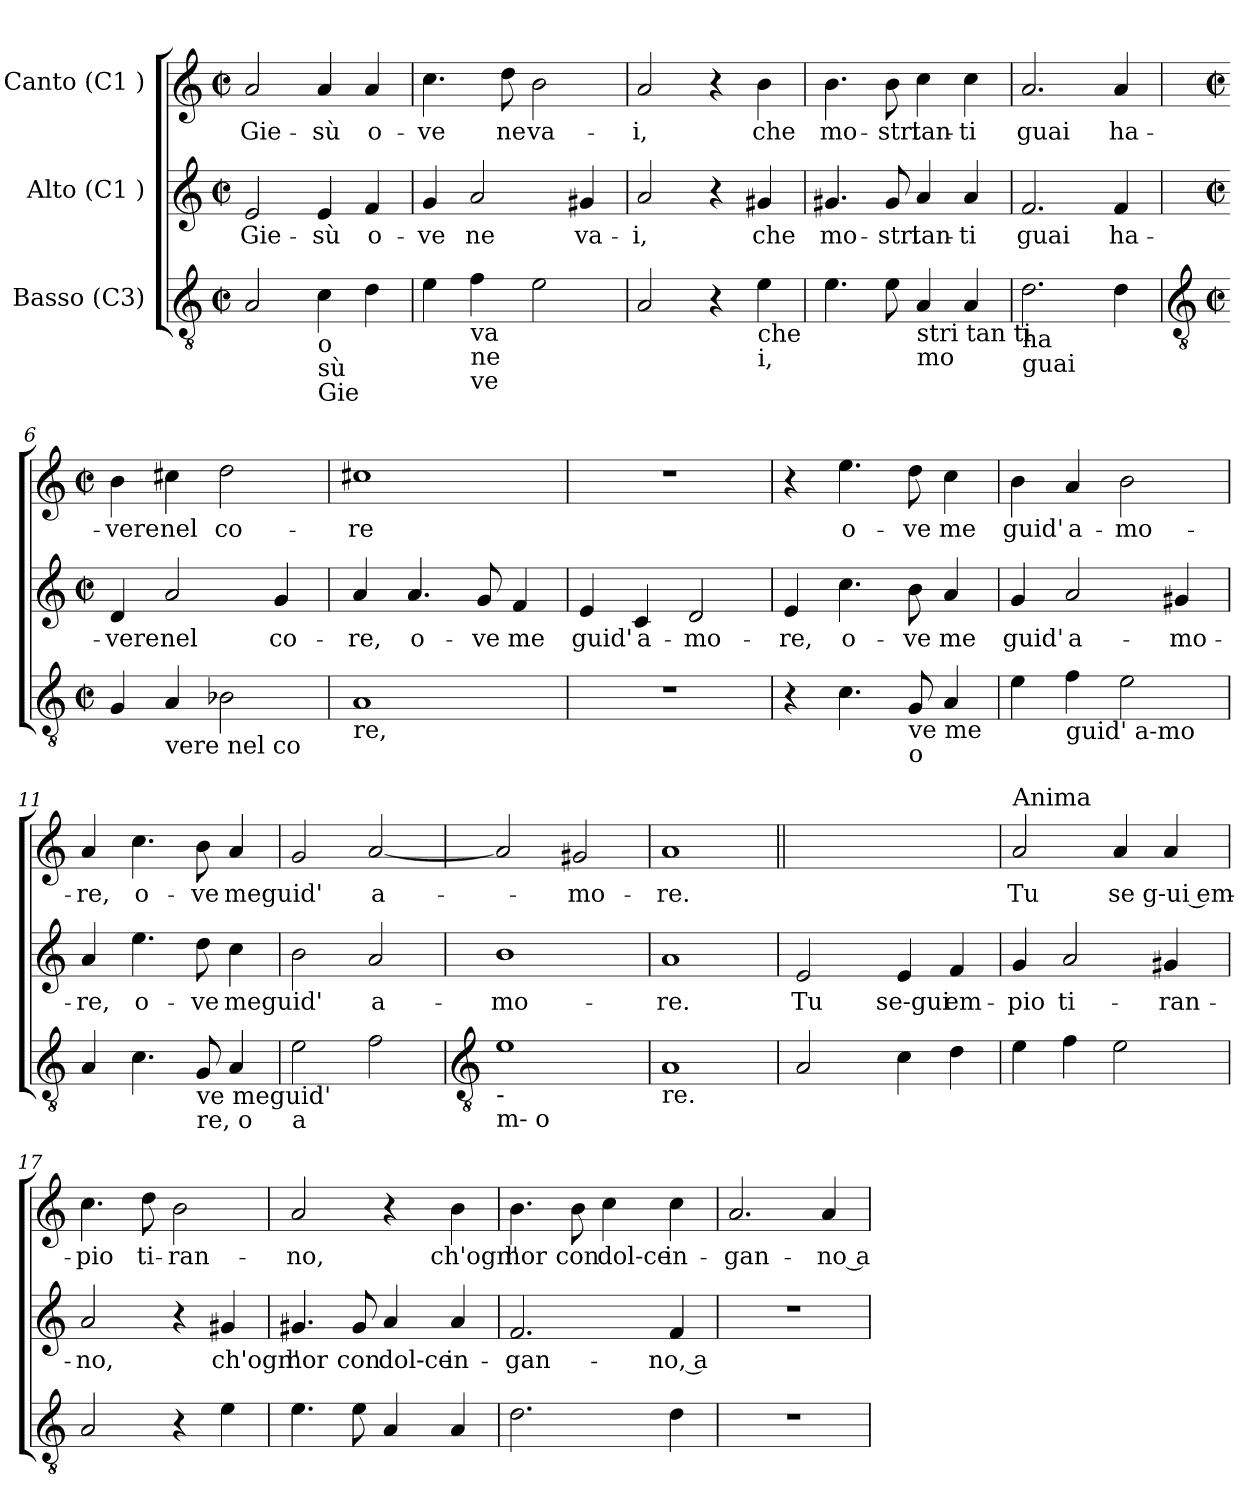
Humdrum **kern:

**kern	**kern	**text	**kern	**text
*part3	*part2	*part2	*part1	*part1
*staff3	*staff2	*staff2	*staff1	*staff1
*I"Basso (C3)	*I"Alto (C1 )	*	*I"Canto (C1 )	*
*clefGv2	*clefG2	*	*clefG2	*
*k[]	*k[]	*	*k[]	*
*C:	*C:	*	*C:	*
*M2/2	*M2/2	*	*M2/2	*
*met(c|)	*met(c|)	*	*met(c|)	*
=1	=1	=1	=1	=1
!	!	!LO:LY:b	!	!LO:LY:b
2A/	2e/	Gie-	2a/	Gie-
!LO:TX:b:t=o	!	!	!	!
!LO:TX:b:t=sù	!	!	!	!
!LO:TX:b:t=Gie	!	!	!	!
!	!	!LO:LY:b	!	!LO:LY:b
4c\	4e/	-sù	4a/	-sù
!	!	!LO:LY:b	!	!LO:LY:b
4d\	4f/	o-	4a/	o-
=2	=2	=2	=2	=2
!	!	!LO:LY:b	!	!LO:LY:b
4e\	4g/	-ve	4.cc\	-ve
!LO:TX:b:t=va	!	!	!	!
!LO:TX:b:t=ne	!	!	!	!
!LO:TX:b:t=ve	!	!	!	!
!	!	!LO:LY:b	!	!
4f\	2a/	ne	.	.
!	!	!	!	!LO:LY:b
.	.	.	8dd\	ne
!	!	!	!	!LO:LY:b
2e\	.	.	2b\	va-
!	!	!LO:LY:b	!	!
.	4g#X/	va-	.	.
=3	=3	=3	=3	=3
!	!	!LO:LY:b	!	!LO:LY:b
2A/	2a/	-i,	2a/	-i,
4r	4r	.	4r	.
!LO:TX:b:t=che	!	!	!	!
!LO:TX:b:t=i,	!	!	!	!
!	!	!LO:LY:b	!	!LO:LY:b
4e\	4g#X/	che	4b\	che
=4	=4	=4	=4	=4
!	!	!LO:LY:b	!	!LO:LY:b
4.e\	4.g#X/	mo-	4.b\	mo-
!	!	!LO:LY:b	!	!LO:LY:b
8e\	8g#/	-stri	8b\	-stri
!LO:TX:b:t=stri tan ti	!	!	!	!
!LO:TX:b:t=mo	!	!	!	!
!	!	!LO:LY:b	!	!LO:LY:b
4A/	4a/	tan-	4cc\	tan-
!	!	!LO:LY:b	!	!LO:LY:b
4A/	4a/	-ti	4cc\	-ti
=5	=5	=5	=5	=5
!LO:TX:b:t=ha	!	!	!	!
!LO:TX:b:t=guai	!	!	!	!
!	!	!LO:LY:b	!	!LO:LY:b
2.d\	2.f/	guai	2.a/	guai
!	!	!LO:LY:b	!	!LO:LY:b
4d\	4f/	ha-	4a/	ha-
!!LO:LB:g=z
=6	=6	=6	=6	=6
*clefGv2	*	*	*	*
*M2/2	*M2/2	*	*M2/2	*
*met(c|)	*met(c|)	*	*met(c|)	*
!	!	!LO:LY:b	!	!LO:LY:b
4G/	4d/	-vere	4b\	-vere
!LO:TX:b:t=vere nel co	!	!	!	!
!	!	!LO:LY:b	!	!LO:LY:b
4A/	2a/	nel	4cc#X\	nel
!	!	!	!	!LO:LY:b
2B-X\	.	.	2dd\	co-
!	!	!LO:LY:b	!	!
.	4g/	co-	.	.
=7	=7	=7	=7	=7
!LO:TX:b:t=re,	!	!	!	!
!	!	!LO:LY:b	!	!LO:LY:b
1A	4a/	-re,	1cc#X	-re
!	!	!LO:LY:b	!	!
.	4.a/	o-	.	.
!	!	!LO:LY:b	!	!
.	8g/	-ve	.	.
!	!	!LO:LY:b	!	!
.	4f/	me	.	.
=8	=8	=8	=8	=8
!	!	!LO:LY:b	!	!
1r	4e/	guid'	1r	.
!	!	!LO:LY:b	!	!
.	4c/	a-	.	.
!	!	!LO:LY:b	!	!
.	2d/	-mo-	.	.
=9	=9	=9	=9	=9
!	!	!LO:LY:b	!	!
4r	4e/	-re,	4r	.
!	!	!LO:LY:b	!	!LO:LY:b
4.c\	4.cc\	o-	4.ee\	o-
!LO:TX:b:t=ve me	!	!	!	!
!LO:TX:b:t=o	!	!	!	!
!	!	!LO:LY:b	!	!LO:LY:b
8G/	8b\	-ve	8dd\	-ve
!	!	!LO:LY:b	!	!LO:LY:b
4A/	4a/	me	4cc\	me
=10	=10	=10	=10	=10
!	!	!LO:LY:b	!	!LO:LY:b
4e\	4g/	guid'	4b\	guid'
!LO:TX:b:t=guid' a-mo	!	!	!	!
!	!	!LO:LY:b	!	!LO:LY:b
4f\	2a/	a-	4a/	a-
!	!	!	!	!LO:LY:b
2e\	.	.	2b\	-mo-
!	!	!LO:LY:b	!	!
.	4g#X/	-mo-	.	.
=11	=11	=11	=11	=11
!	!	!LO:LY:b	!	!LO:LY:b
4A/	4a/	-re,	4a/	-re,
!	!	!LO:LY:b	!	!LO:LY:b
4.c\	4.ee\	o-	4.cc\	o-
!LO:TX:b:t=ve meguid'	!	!	!	!
!LO:TX:b:t=re, o	!	!	!	!
!	!	!LO:LY:b	!	!LO:LY:b
8G/	8dd\	-ve	8b\	-ve
!	!	!LO:LY:b	!	!LO:LY:b
4A/	4cc\	meguid'	4a/	meguid'
=12	=12	=12	=12	=12
!LO:TX:b:t=a	!	!	!	!
2e\	2b\	.	2g/	.
!	!	!LO:LY:b	!	!LO:LY:b
2f\	2a/	a-	[2a/	a-
!!LO:LB:g=z
=13	=13	=13	=13	=13
*clefGv2	*	*	*	*
!LO:TX:b:t=-	!	!	!	!
!LO:TX:b:t=m- o	!	!	!	!
!	!	!LO:LY:b	!	!
1e	1b	-mo-	2a/]	.
!	!	!	!	!LO:LY:b
.	.	.	2g#X/	-mo-
=14	=14	=14	=14	=14
!LO:TX:b:t=re.	!	!	!	!
!	!	!LO:LY:b	!	!LO:LY:b
1A	1a	-re.	1a	-re.
=15	=15	=15||	=15||	=15||
!	!	!LO:LY:b	!	!
2A/	2e/	Tu	4ryy	.
.	.	.	4ryy	.
!	!	!LO:LY:b	!	!
4c\	4e/	se-gui	4ryy	.
!	!	!LO:LY:b	!	!
4d\	4f/	em-	4ryy	.
=16	=16	=16	=16	=16
!	!	!	!LO:TX:a:t=Anima	!
!	!	!LO:LY:b	!	!LO:LY:b
4e\	4g/	-pio	2a/	Tu
!	!	!LO:LY:b	!	!
4f\	2a/	ti-	.	.
!	!	!	!	!LO:LY:b
2e\	.	.	4a/	se
!	!	!LO:LY:b	!	!LO:LY:b
.	4g#X/	-ran-	4a/	g-ui em-
=17	=17	=17	=17	=17
!	!	!LO:LY:b	!	!LO:LY:b
2A/	2a/	-no,	4.cc\	-pio
!	!	!	!	!LO:LY:b
.	.	.	8dd\	ti-
!	!	!	!	!LO:LY:b
4r	4r	.	2b\	-ran-
!	!	!LO:LY:b	!	!
4e\	4g#X/	ch'ogn'	.	.
=18	=18	=18	=18	=18
!	!	!LO:LY:b	!	!LO:LY:b
4.e\	4.g#X/	hor	2a/	-no,
!	!	!LO:LY:b	!	!
8e\	8g#/	con	.	.
!	!	!LO:LY:b	!	!
4A/	4a/	dol-ce	4r	.
!	!	!LO:LY:b	!	!LO:LY:b
4A/	4a/	in-	4b\	ch'ogn'
=19	=19	=19	=19	=19
!	!	!LO:LY:b	!	!LO:LY:b
2.d\	2.f/	-gan-	4.b\	hor
!	!	!	!	!LO:LY:b
.	.	.	8b\	con
!	!	!	!	!LO:LY:b
.	.	.	4cc\	dol-ce
!	!	!LO:LY:b	!	!LO:LY:b
4d\	4f/	-no, a	4cc\	in-
=20	=20	=20	=20	=20
!	!	!	!	!LO:LY:b
1r	1r	.	2.a/	-gan-
!	!	!	!	!LO:LY:b
.	.	.	4a/	-no a
=	=	=	=	=
*-	*-	*-	*-	*-
